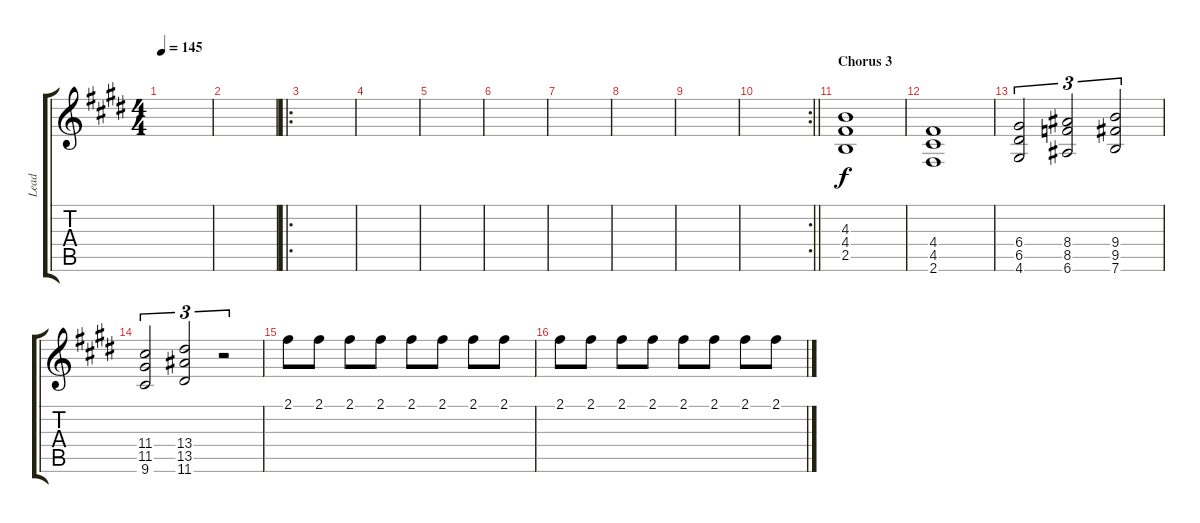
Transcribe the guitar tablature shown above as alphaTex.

\track ("Lead" "Lead") {instrument distortionguitar}
\staff {score tabs}
\tuning (E4 B3 G3 D3 A2 E2) {hide}
\ts (4 4)
\tempo 145
\clef g2
\ks e
|
|
\ro
|
|
|
|
|
|
|
\rc 2
\barLineRight lightlight
|
\section ("" "Chorus 3")
(4.3 4.4 2.5).1 |
(4.4 4.5 2.6).1 |
(6.4 6.5 4.6).2{tu (3 2)} (8.4 8.5 6.6).2{tu (3 2)} (9.4 9.5 7.6).2{tu (3 2)} |
(11.4 11.5 9.6).2{tu (3 2)} (13.4 13.5 11.6).2{tu (3 2)} r.2{tu (3 2)} |
2.1.8 2.1.8 2.1.8 2.1.8 2.1.8 2.1.8 2.1.8 2.1.8 |
2.1.8 2.1.8 2.1.8 2.1.8 2.1.8 2.1.8 2.1.8 2.1.8
